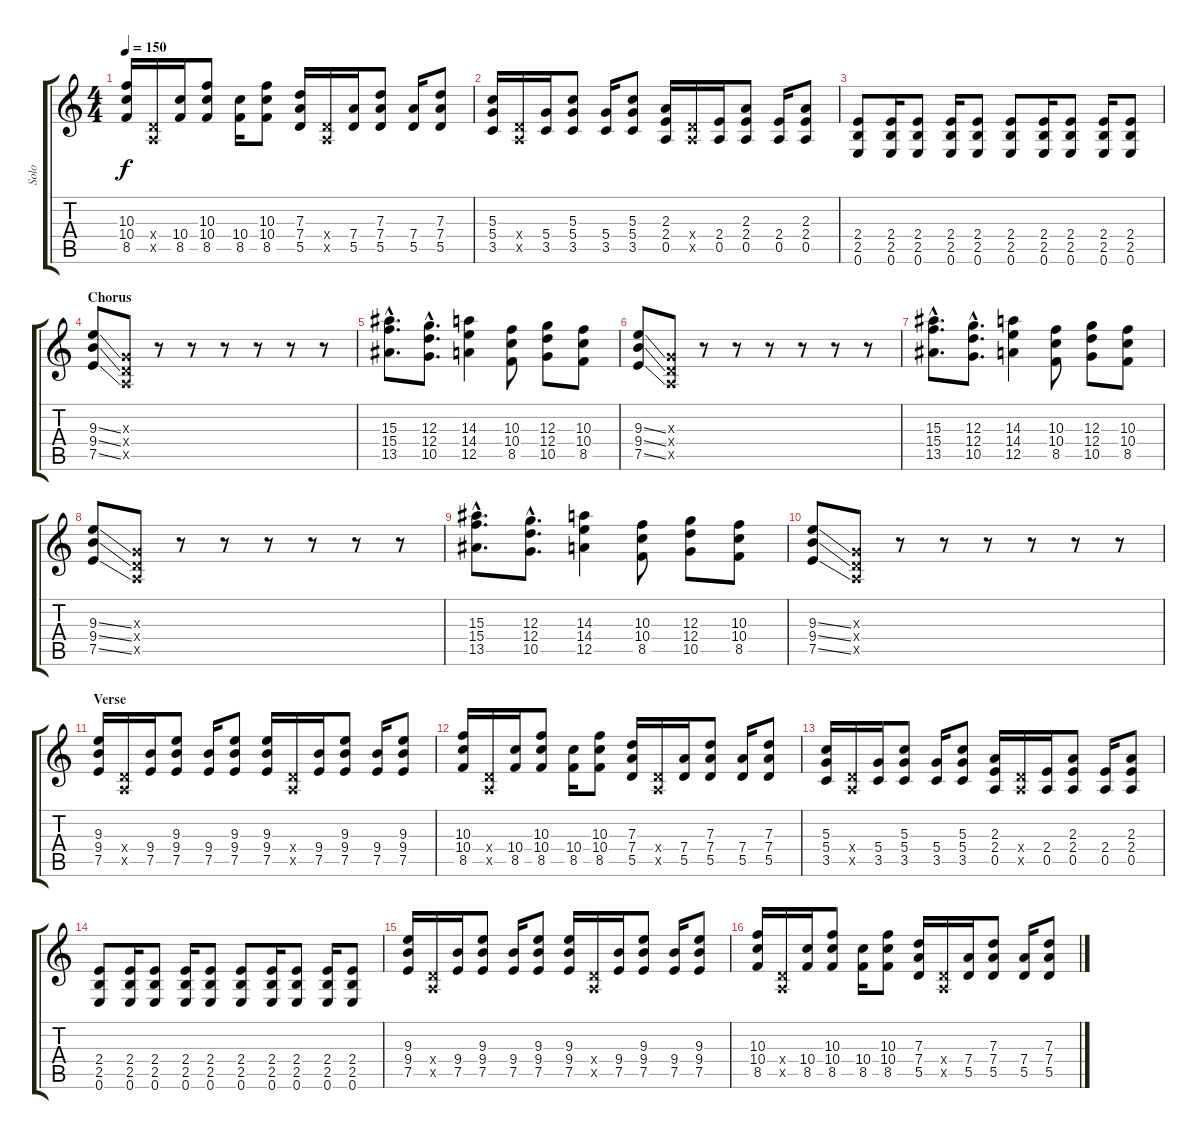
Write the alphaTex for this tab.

\track ("Solo" "Solo") {instrument overdrivenguitar}
\staff {score tabs}
\tuning (E4 B3 G3 D3 A2 E2) {hide}
\ts (4 4)
\tempo 150
\clef g2
\ks c
(10.3 10.4 8.5).16{dy f} (0.4{x} 0.5{x}).16 (10.4 8.5).16 (10.3 10.4 8.5).8 (10.4 8.5).16 (10.3 10.4 8.5).8 (7.3 7.4 5.5).16 (0.4{x} 0.5{x}).16 (7.4 5.5).16 (7.3 7.4 5.5).8 (7.4 5.5).16 (7.3 7.4 5.5).8 |
(5.3 5.4 3.5).16 (0.4{x} 0.5{x}).16 (5.4 3.5).16 (5.3 5.4 3.5).8 (5.4 3.5).16 (5.3 5.4 3.5).8 (2.3 2.4 0.5).16 (0.4{x} 0.5{x}).16 (2.4 0.5).16 (2.3 2.4 0.5).8 (2.4 0.5).16 (2.3 2.4 0.5).8 |
(2.4 2.5 0.6).8 (2.4 2.5 0.6).16 (2.4 2.5 0.6).8 (2.4 2.5 0.6).16 (2.4 2.5 0.6).8 (2.4 2.5 0.6).8 (2.4 2.5 0.6).16 (2.4 2.5 0.6).8 (2.4 2.5 0.6).16 (2.4 2.5 0.6).8 |
\section ("" "Chorus")
(9.3{ss} 9.4{ss} 7.5{ss}).8 (0.3{x} 0.4{x} 0.5{x}).8 r.8 r.8 r.8 r.8 r.8 r.8 |
(15.3{hac} 15.4{hac} 13.5{hac}).8{d} (12.3{hac} 12.4{hac} 10.5{hac}).8{d} (14.3 14.4 12.5).4 (10.3 10.4 8.5).8 (12.3 12.4 10.5).8 (10.3 10.4 8.5).8 |
(9.3{ss} 9.4{ss} 7.5{ss}).8 (0.3{x} 0.4{x} 0.5{x}).8 r.8 r.8 r.8 r.8 r.8 r.8 |
(15.3{hac} 15.4{hac} 13.5{hac}).8{d} (12.3{hac} 12.4{hac} 10.5{hac}).8{d} (14.3 14.4 12.5).4 (10.3 10.4 8.5).8 (12.3 12.4 10.5).8 (10.3 10.4 8.5).8 |
(9.3{ss} 9.4{ss} 7.5{ss}).8 (0.3{x} 0.4{x} 0.5{x}).8 r.8 r.8 r.8 r.8 r.8 r.8 |
(15.3{hac} 15.4{hac} 13.5{hac}).8{d} (12.3{hac} 12.4{hac} 10.5{hac}).8{d} (14.3 14.4 12.5).4 (10.3 10.4 8.5).8 (12.3 12.4 10.5).8 (10.3 10.4 8.5).8 |
(9.3{ss} 9.4{ss} 7.5{ss}).8 (0.3{x} 0.4{x} 0.5{x}).8 r.8 r.8 r.8 r.8 r.8 r.8 |
\section ("" "Verse")
(9.3 9.4 7.5).16 (0.4{x} 0.5{x}).16 (9.4 7.5).16 (9.3 9.4 7.5).8 (9.4 7.5).16 (9.3 9.4 7.5).8 (9.3 9.4 7.5).16 (0.4{x} 0.5{x}).16 (9.4 7.5).16 (9.3 9.4 7.5).8 (9.4 7.5).16 (9.3 9.4 7.5).8 |
(10.3 10.4 8.5).16 (0.4{x} 0.5{x}).16 (10.4 8.5).16 (10.3 10.4 8.5).8 (10.4 8.5).16 (10.3 10.4 8.5).8 (7.3 7.4 5.5).16 (0.4{x} 0.5{x}).16 (7.4 5.5).16 (7.3 7.4 5.5).8 (7.4 5.5).16 (7.3 7.4 5.5).8 |
(5.3 5.4 3.5).16 (0.4{x} 0.5{x}).16 (5.4 3.5).16 (5.3 5.4 3.5).8 (5.4 3.5).16 (5.3 5.4 3.5).8 (2.3 2.4 0.5).16 (0.4{x} 0.5{x}).16 (2.4 0.5).16 (2.3 2.4 0.5).8 (2.4 0.5).16 (2.3 2.4 0.5).8 |
(2.4 2.5 0.6).8 (2.4 2.5 0.6).16 (2.4 2.5 0.6).8 (2.4 2.5 0.6).16 (2.4 2.5 0.6).8 (2.4 2.5 0.6).8 (2.4 2.5 0.6).16 (2.4 2.5 0.6).8 (2.4 2.5 0.6).16 (2.4 2.5 0.6).8 |
(9.3 9.4 7.5).16 (0.4{x} 0.5{x}).16 (9.4 7.5).16 (9.3 9.4 7.5).8 (9.4 7.5).16 (9.3 9.4 7.5).8 (9.3 9.4 7.5).16 (0.4{x} 0.5{x}).16 (9.4 7.5).16 (9.3 9.4 7.5).8 (9.4 7.5).16 (9.3 9.4 7.5).8 |
(10.3 10.4 8.5).16 (0.4{x} 0.5{x}).16 (10.4 8.5).16 (10.3 10.4 8.5).8 (10.4 8.5).16 (10.3 10.4 8.5).8 (7.3 7.4 5.5).16 (0.4{x} 0.5{x}).16 (7.4 5.5).16 (7.3 7.4 5.5).8 (7.4 5.5).16 (7.3 7.4 5.5).8
